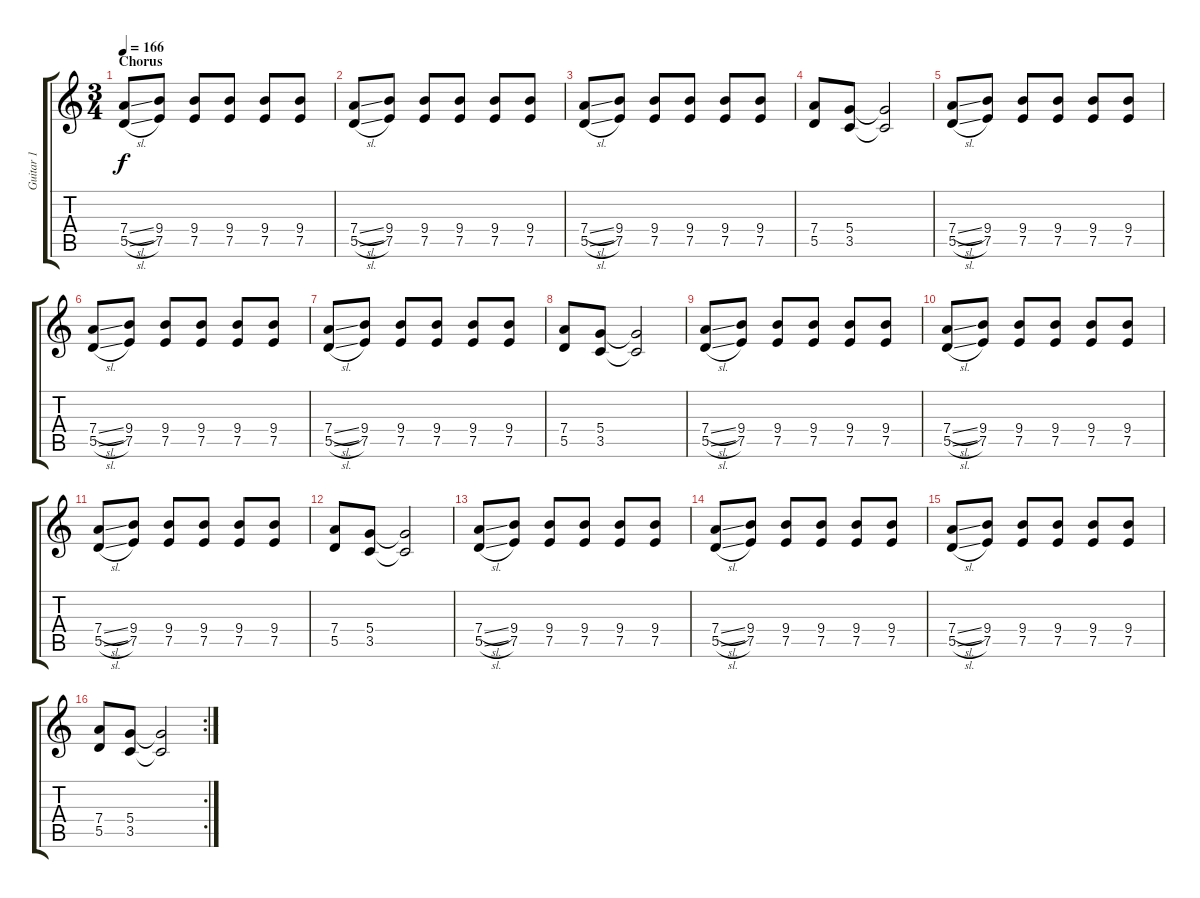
\track ("Guitar 1" "Guitar 1") {instrument distortionguitar}
\staff {score tabs}
\tuning (E4 B3 G3 D3 A2 E2) {hide}
\ts (3 4)
\section ("" "Chorus")
\tempo 166
\clef g2
\ks c
(7.4{sl} 5.5{sl}).8{dy f} (9.4 7.5).8 (9.4 7.5).8 (9.4 7.5).8 (9.4 7.5).8 (9.4 7.5).8 |
(7.4{sl} 5.5{sl}).8 (9.4 7.5).8 (9.4 7.5).8 (9.4 7.5).8 (9.4 7.5).8 (9.4 7.5).8 |
(7.4{sl} 5.5{sl}).8 (9.4 7.5).8 (9.4 7.5).8 (9.4 7.5).8 (9.4 7.5).8 (9.4 7.5).8 |
(7.4 5.5).8 (5.4 3.5).8 (5.4{t} 3.5{t}).2 |
(7.4{sl} 5.5{sl}).8 (9.4 7.5).8 (9.4 7.5).8 (9.4 7.5).8 (9.4 7.5).8 (9.4 7.5).8 |
(7.4{sl} 5.5{sl}).8 (9.4 7.5).8 (9.4 7.5).8 (9.4 7.5).8 (9.4 7.5).8 (9.4 7.5).8 |
(7.4{sl} 5.5{sl}).8 (9.4 7.5).8 (9.4 7.5).8 (9.4 7.5).8 (9.4 7.5).8 (9.4 7.5).8 |
(7.4 5.5).8 (5.4 3.5).8 (5.4{t} 3.5{t}).2 |
(7.4{sl} 5.5{sl}).8 (9.4 7.5).8 (9.4 7.5).8 (9.4 7.5).8 (9.4 7.5).8 (9.4 7.5).8 |
(7.4{sl} 5.5{sl}).8 (9.4 7.5).8 (9.4 7.5).8 (9.4 7.5).8 (9.4 7.5).8 (9.4 7.5).8 |
(7.4{sl} 5.5{sl}).8 (9.4 7.5).8 (9.4 7.5).8 (9.4 7.5).8 (9.4 7.5).8 (9.4 7.5).8 |
(7.4 5.5).8 (5.4 3.5).8 (5.4{t} 3.5{t}).2 |
(7.4{sl} 5.5{sl}).8 (9.4 7.5).8 (9.4 7.5).8 (9.4 7.5).8 (9.4 7.5).8 (9.4 7.5).8 |
(7.4{sl} 5.5{sl}).8 (9.4 7.5).8 (9.4 7.5).8 (9.4 7.5).8 (9.4 7.5).8 (9.4 7.5).8 |
(7.4{sl} 5.5{sl}).8 (9.4 7.5).8 (9.4 7.5).8 (9.4 7.5).8 (9.4 7.5).8 (9.4 7.5).8 |
\rc 2
(7.4 5.5).8 (5.4 3.5).8 (5.4{t} 3.5{t}).2
